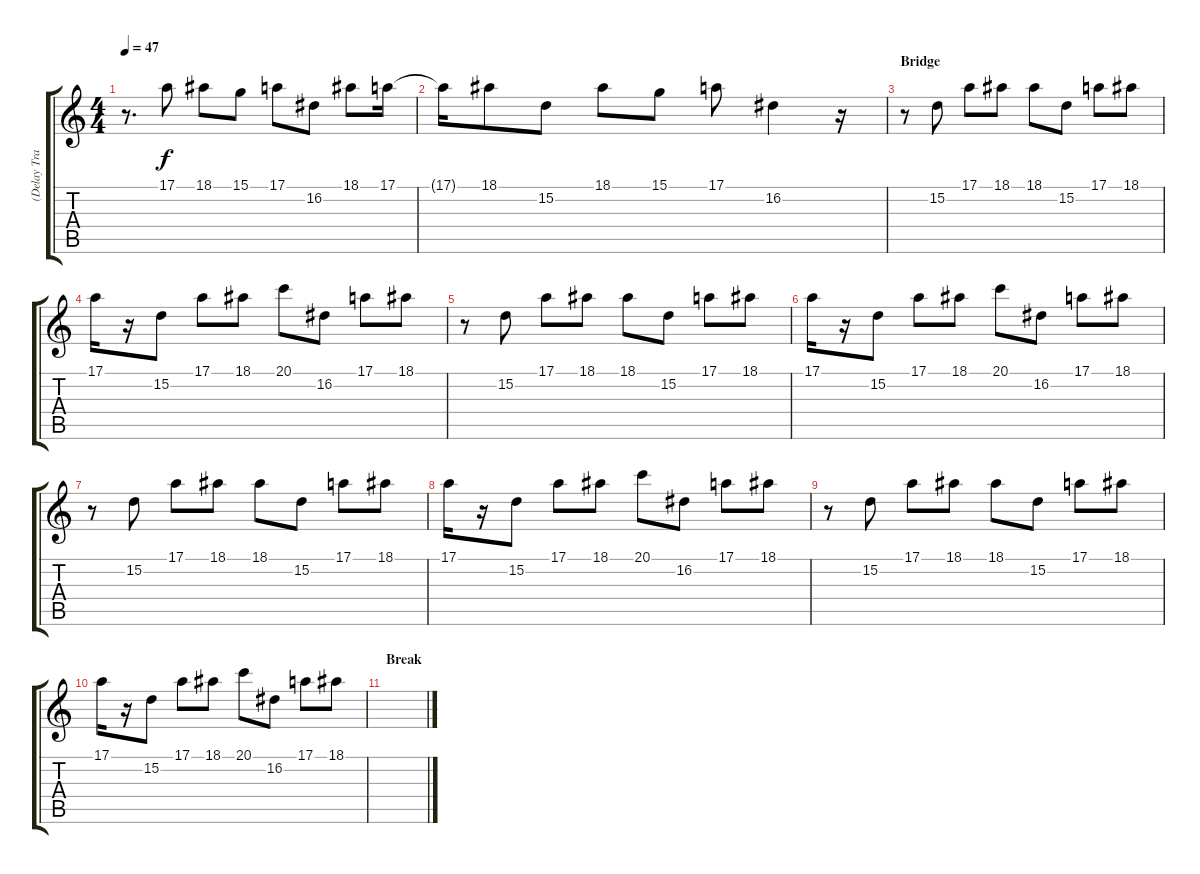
\track ("(Delay Track)" "(Delay Tra") {instrument vibraphone}
\staff {score tabs}
\tuning (E4 B3 G3 D3 A2 E2) {hide}
\ts (4 4)
\tempo 47
\clef g2
\ks c
r.8{d dy f} 17.1.8 18.1.8 15.1.8 17.1.8 16.2.8 18.1.8 17.1.16 |
17.1{t}.16 18.1.8 15.2.8 18.1.8 15.1.8 17.1.8 16.2.4 r.16 |
\section ("" "Bridge")
r.8 15.2.8{instrument brightacousticpiano} 17.1.8 18.1.8 18.1.8 15.2.8 17.1.8 18.1.8 |
17.1.16 r.16 15.2.8 17.1.8 18.1.8 20.1.8 16.2.8 17.1.8 18.1.8 |
r.8 15.2.8{instrument brightacousticpiano} 17.1.8 18.1.8 18.1.8 15.2.8 17.1.8 18.1.8 |
17.1.16 r.16 15.2.8 17.1.8 18.1.8 20.1.8 16.2.8 17.1.8 18.1.8 |
r.8 15.2.8{instrument brightacousticpiano} 17.1.8 18.1.8 18.1.8 15.2.8 17.1.8 18.1.8 |
17.1.16 r.16 15.2.8 17.1.8 18.1.8 20.1.8 16.2.8 17.1.8 18.1.8 |
r.8 15.2.8{instrument brightacousticpiano} 17.1.8 18.1.8 18.1.8 15.2.8 17.1.8 18.1.8 |
17.1.16 r.16 15.2.8 17.1.8 18.1.8 20.1.8 16.2.8 17.1.8 18.1.8 |
\section ("" "Break")
